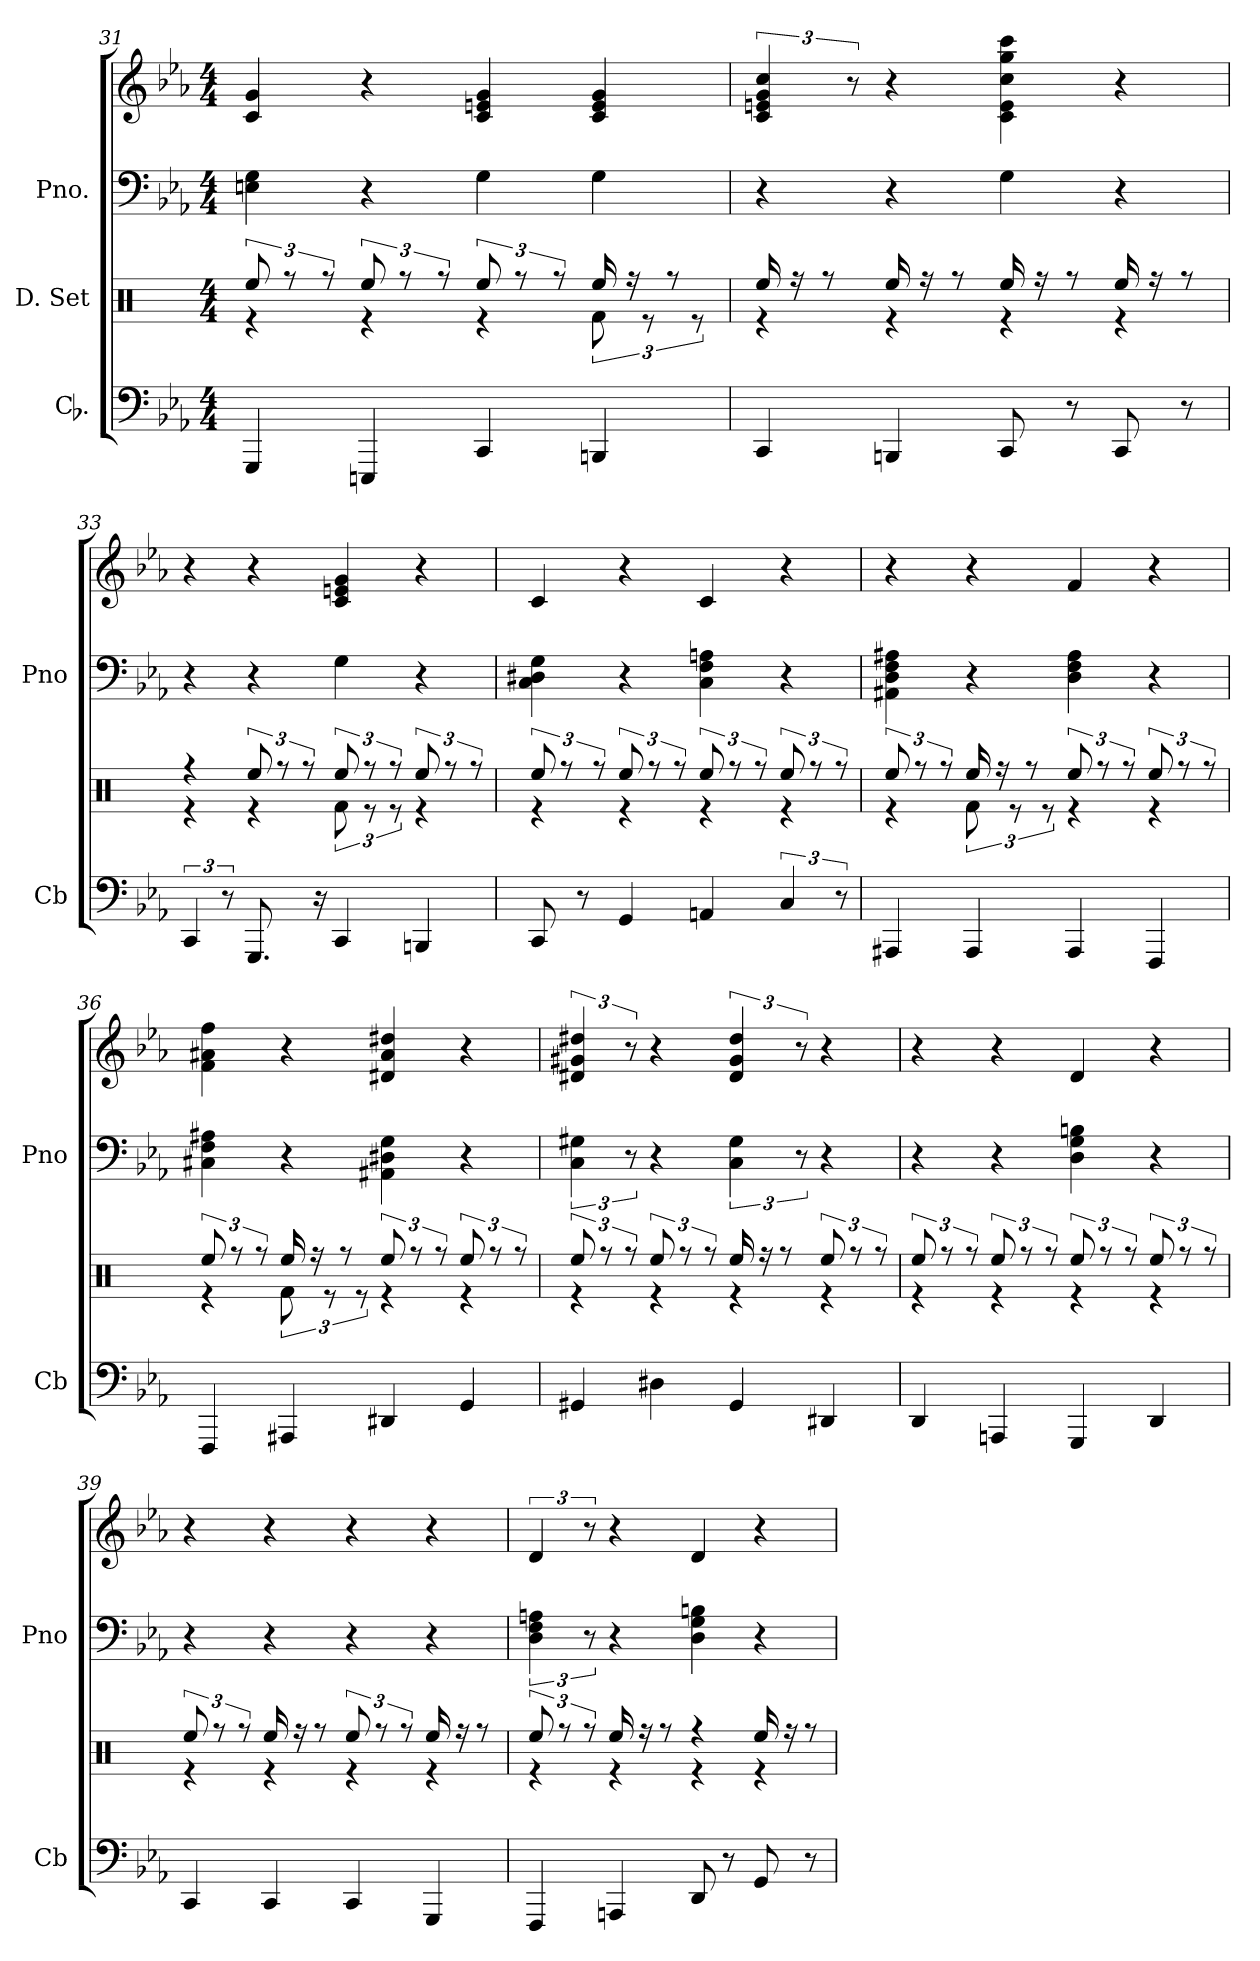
**kern	**kern	**kern	**kern
*part3	*part2	*part1	*part1
*staff4	*staff3	*staff2	*staff1
*I"Cb.	*I"D. Set	*I"Pno.	*
*I'Cb	*	*I'Pno	*
*clefF4	*clefX	*clefF4	*clefG2
*k[b-e-a-]	*k[]	*k[b-e-a-]	*k[b-e-a-]
*M4/4	*M4/4	*M4/4	*M4/4
=31	=31	=31	=31
*	*^	*	*
4GGG	4re	12Ree/	4En 4G	4c 4g
.	.	12rff	.	.
.	.	12rff	.	.
4EEEn	4re	12Ree/	4r	4r
.	.	12rff	.	.
.	.	12rff	.	.
4CC	4re	12Ree/	4G	4c 4en 4g
.	.	12rff	.	.
.	.	12rff	.	.
4BBBn	12Rf\	16Ree/	4G	4c 4e 4g
.	.	16rff	.	.
.	12re	.	.	.
.	.	8rff	.	.
.	12re	.	.	.
=32	=32	=32	=32	=32
4CC	4re	16Ree/	4r	6c 6en 6g 6cc
.	.	16rff	.	.
.	.	8rff	.	.
.	.	.	.	12r
4BBBn	4re	16Ree/	4r	4r
.	.	16rff	.	.
.	.	8rff	.	.
8CC	4re	16Ree/	4G	4c 4e 4cc 4gg 4ccc
.	.	16rff	.	.
8r	.	8rff	.	.
8CC	4re	16Ree/	4r	4r
.	.	16rff	.	.
8r	.	8rff	.	.
=33	=33	=33	=33	=33
6CC	4re	4rff	4r	4r
12r	.	.	.	.
8.GGG	4re	12Ree/	4r	4r
.	.	12rff	.	.
.	.	12rff	.	.
16r	.	.	.	.
4CC	12Rf\	12Ree/	4G	4c 4en 4g
.	12re	12rff	.	.
.	12re	12rff	.	.
4BBBn	4re	12Ree/	4r	4r
.	.	12rff	.	.
.	.	12rff	.	.
=34	=34	=34	=34	=34
8CC	4re	12Ree/	4C 4D#X 4G	4c
.	.	12rff	.	.
8r	.	.	.	.
.	.	12rff	.	.
4GG	4re	12Ree/	4r	4r
.	.	12rff	.	.
.	.	12rff	.	.
4AAn	4re	12Ree/	4C 4F 4An	4c
.	.	12rff	.	.
.	.	12rff	.	.
6C	4re	12Ree/	4r	4r
.	.	12rff	.	.
12r	.	12rff	.	.
=35	=35	=35	=35	=35
4AAA#X	4re	12Ree/	4AA#X 4D 4F 4A#X	4r
.	.	12rff	.	.
.	.	12rff	.	.
4AAA#	12Rf\	16Ree/	4r	4r
.	.	16rff	.	.
.	12re	.	.	.
.	.	8rff	.	.
.	12re	.	.	.
4AAA#	4re	12Ree/	4D 4F 4A#	4f
.	.	12rff	.	.
.	.	12rff	.	.
4FFF	4re	12Ree/	4r	4r
.	.	12rff	.	.
.	.	12rff	.	.
=36	=36	=36	=36	=36
4FFF	4re	12Ree/	4C#X 4F 4A#X	4f 4a#X 4ff
.	.	12rff	.	.
.	.	12rff	.	.
4AAA#X	12Rf\	16Ree/	4r	4r
.	.	16rff	.	.
.	12re	.	.	.
.	.	8rff	.	.
.	12re	.	.	.
4DD#X	4re	12Ree/	4AA#X 4D#X 4G	4d#X 4a# 4dd#X
.	.	12rff	.	.
.	.	12rff	.	.
4GG	4re	12Ree/	4r	4r
.	.	12rff	.	.
.	.	12rff	.	.
=37	=37	=37	=37	=37
4GG#X	4re	12Ree/	6C 6G#X	6d#X 6g#X 6dd#X
.	.	12rff	.	.
.	.	12rff	12r	12r
4D#X	4re	12Ree/	4r	4r
.	.	12rff	.	.
.	.	12rff	.	.
4GG#	4re	16Ree/	6C 6G#	6d# 6g# 6dd#
.	.	16rff	.	.
.	.	8rff	.	.
.	.	.	12r	12r
4DD#X	4re	12Ree/	4r	4r
.	.	12rff	.	.
.	.	12rff	.	.
=38	=38	=38	=38	=38
4DD	4re	12Ree/	4r	4r
.	.	12rff	.	.
.	.	12rff	.	.
4AAAn	4re	12Ree/	4r	4r
.	.	12rff	.	.
.	.	12rff	.	.
4GGG	4re	12Ree/	4D 4G 4Bn	4d
.	.	12rff	.	.
.	.	12rff	.	.
4DD	4re	12Ree/	4r	4r
.	.	12rff	.	.
.	.	12rff	.	.
=39	=39	=39	=39	=39
4CC	4re	12Ree/	4r	4r
.	.	12rff	.	.
.	.	12rff	.	.
4CC	4re	16Ree/	4r	4r
.	.	16rff	.	.
.	.	8rff	.	.
4CC	4re	12Ree/	4r	4r
.	.	12rff	.	.
.	.	12rff	.	.
4GGG	4re	16Ree/	4r	4r
.	.	16rff	.	.
.	.	8rff	.	.
=40	=40	=40	=40	=40
4FFF	4re	12Ree/	6D 6F 6An	6d
.	.	12rff	.	.
.	.	12rff	12r	12r
4AAAn	4re	16Ree/	4r	4r
.	.	16rff	.	.
.	.	8rff	.	.
8DD	4re	4rff	4D 4G 4Bn	4d
8r	.	.	.	.
8GG	4re	16Ree/	4r	4r
.	.	16rff	.	.
8r	.	8rff	.	.
*	*v	*v	*	*
=	=	=	=
*-	*-	*-	*-
